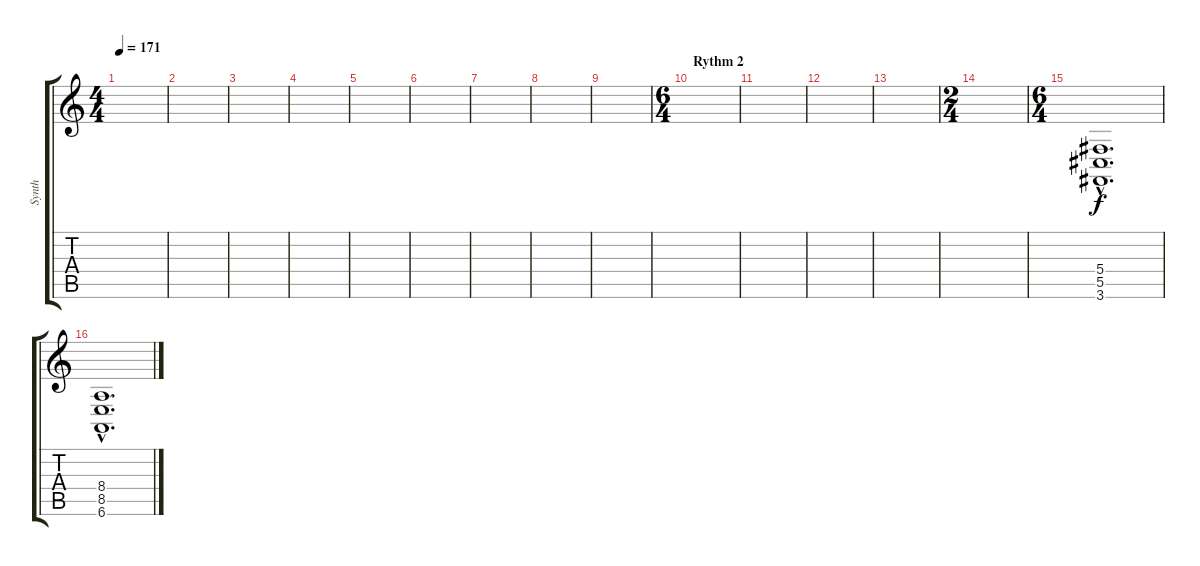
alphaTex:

\track ("Synth" "Synth") {instrument tremolostrings}
\staff {score tabs}
\tuning (Eb4 Bb3 Gb3 Db3 Ab2 Eb2) {hide}
\ts (4 4)
\tempo 171
\clef g2
\ks c
|
|
|
|
|
|
|
|
|
\ts (6 4)
\section ("" "Rythm 2")
|
|
|
|
\ts (2 4)
|
\ts (6 4)
(5.4{hac} 5.5{hac} 3.6{hac}).1{d} |
(8.4{hac} 8.5{hac} 6.6{hac}).1{d}
